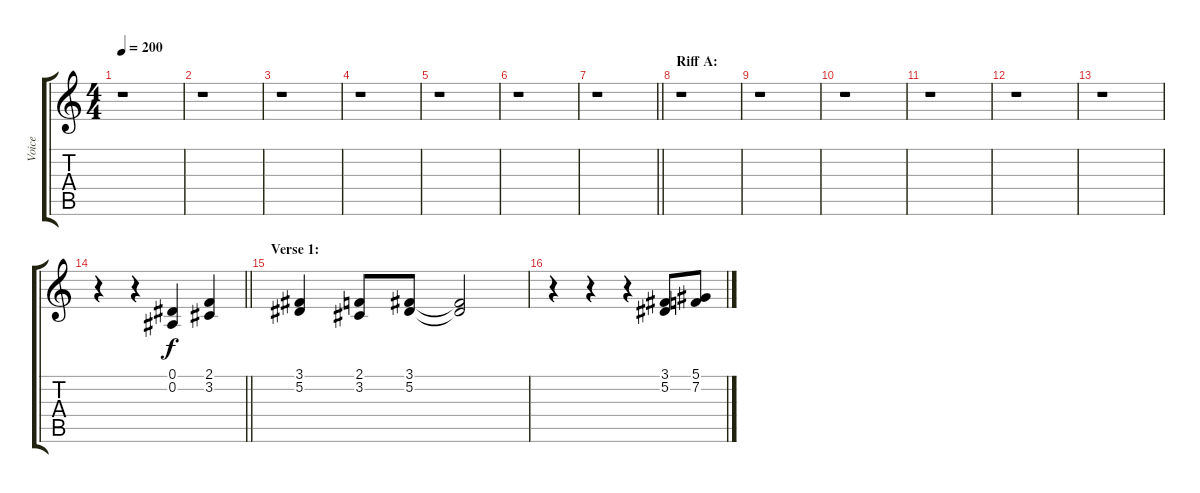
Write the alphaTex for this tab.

\track ("Voice" "Voice") {instrument lead2sawtooth}
\staff {score tabs}
\tuning (Eb4 Bb3 Gb3 Db3 Ab2 Eb2) {hide}
\ts (4 4)
\tempo 200
\clef g2
\ks c
r.1{dy f} |
r.1 |
r.1 |
r.1 |
r.1 |
r.1 |
\barLineRight lightlight
r.1 |
\section ("" "Riff A:")
r.1 |
r.1 |
r.1 |
r.1 |
r.1 |
r.1 |
\barLineRight lightlight
r.4 r.4 (0.1 0.2).4 (2.1 3.2).4 |
\section ("" "Verse 1:")
(3.1 5.2).4 (2.1 3.2).8 (3.1 5.2).8 (3.1{t} 5.2{t}).2 |
r.4 r.4 r.4 (3.1 5.2).8 (5.1 7.2).8
